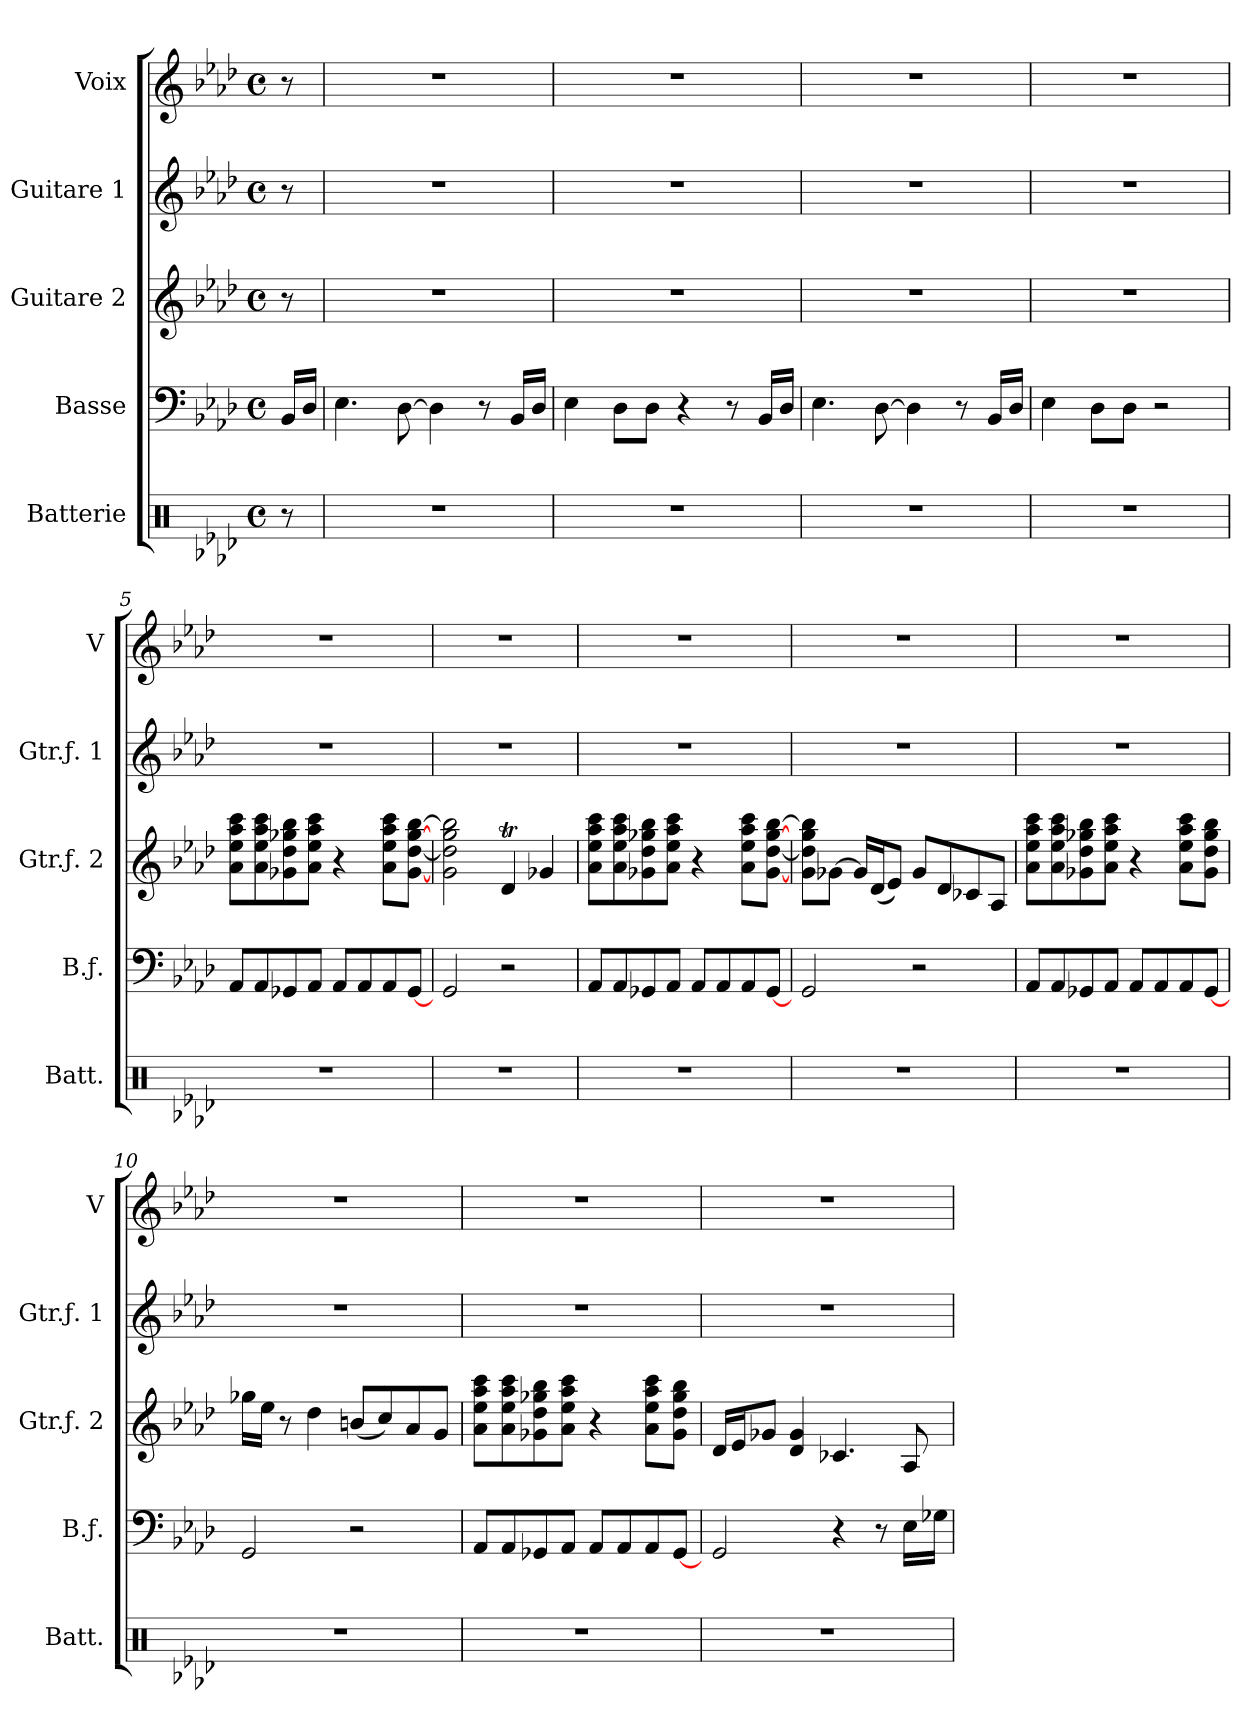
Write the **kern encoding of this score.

**kern	**kern	**kern	**kern	**kern
*part5	*part4	*part3	*part2	*part1
*staff5	*staff4	*staff3	*staff2	*staff1
*I"Batterie	*I"Basse	*I"Guitare  2	*I"Guitare 1	*I"Voix
*I'Batt.	*I'B.ƒ.	*I'Gtr.ƒ. 2	*I'Gtr.ƒ. 1	*I'V
*clefX	*clefF4	*clefG2	*clefG2	*clefG2
*	*ITrd7c12	*ITrd7c12	*ITrd7c12	*
*k[b-e-a-d-]	*k[b-e-a-d-]	*k[b-e-a-d-]	*k[b-e-a-d-]	*k[b-e-a-d-]
*A-:	*A-:	*A-:	*A-:	*A-:
*M4/4	*M4/4	*M4/4	*M4/4	*M4/4
*met(c)	*met(c)	*met(c)	*met(c)	*met(c)
=	=	=	=	=
8r	16BBB-/LL	8r	8r	8r
.	16DD-/JJ	.	.	.
=1	=1	=1	=1	=1
1r	4.EE-\	1r	1r	1r
.	[8DD-\	.	.	.
.	4DD-\]	.	.	.
.	8r	.	.	.
.	16BBB-/LL	.	.	.
.	16DD-/JJ	.	.	.
=2	=2	=2	=2	=2
1r	4EE-\	1r	1r	1r
.	8DD-\L	.	.	.
.	8DD-\J	.	.	.
.	4r	.	.	.
.	8r	.	.	.
.	16BBB-/LL	.	.	.
.	16DD-/JJ	.	.	.
=3	=3	=3	=3	=3
1r	4.EE-\	1r	1r	1r
.	[8DD-\	.	.	.
.	4DD-\]	.	.	.
.	8r	.	.	.
.	16BBB-/LL	.	.	.
.	16DD-/JJ	.	.	.
=4	=4	=4	=4	=4
1r	4EE-\	1r	1r	1r
.	8DD-\L	.	.	.
.	8DD-\J	.	.	.
.	2r	.	.	.
!!LO:LB:g=z
=5	=5	=5	=5	=5
1r	8AAA-/L	8A-\ 8e-\ 8a-\ 8cc\L	1r	1r
.	8AAA-/	8A-\ 8e-\ 8a-\ 8cc\	.	.
.	8GGG-X/	8G-X\ 8d-\ 8g-X\ 8b-\	.	.
.	8AAA-/J	8A-\ 8e-\ 8a-\ 8cc\J	.	.
.	8AAA-/L	4r	.	.
.	8AAA-/	.	.	.
.	8AAA-/	8A-\ 8e-\ 8a-\ 8cc\L	.	.
.	[8GGG-/J	[8G-\ [8d-\ [8g-\ [8b-\J	.	.
=6	=6	=6	=6	=6
1r	2GGG/	2G\ 2d-\] 2g\ 2b-\]	1r	1r
.	2r	4D-T/	.	.
.	.	4G-X/	.	.
=7	=7	=7	=7	=7
1r	8AAA-/L	8A-\ 8e-\ 8a-\ 8cc\L	1r	1r
.	8AAA-/	8A-\ 8e-\ 8a-\ 8cc\	.	.
.	8GGG-X/	8G-X\ 8d-\ 8g-X\ 8b-\	.	.
.	8AAA-/J	8A-\ 8e-\ 8a-\ 8cc\J	.	.
.	8AAA-/L	4r	.	.
.	8AAA-/	.	.	.
.	8AAA-/	8A-\ 8e-\ 8a-\ 8cc\L	.	.
.	[8GGG-/J	[8G-\ [8d-\ [8g-\ [8b-\J	.	.
=8	=8	=8	=8	=8
1r	2GGG/	8G\ 8d-\] 8g\ 8b-\]L	1r	1r
.	.	[8G-X\J	.	.
.	.	16G-/LL]	.	.
.	.	(<16D-/J	.	.
.	.	8E-/J)	.	.
.	2r	8G-/L	.	.
.	.	8D-/	.	.
.	.	8C-X/	.	.
.	.	8AA-/J	.	.
!!LO:PB:g=z
=9	=9	=9	=9	=9
1r	8AAA-/L	8A-\ 8e-\ 8a-\ 8cc\L	1r	1r
.	8AAA-/	8A-\ 8e-\ 8a-\ 8cc\	.	.
.	8GGG-X/	8G-X\ 8d-\ 8g-X\ 8b-\	.	.
.	8AAA-/J	8A-\ 8e-\ 8a-\ 8cc\J	.	.
.	8AAA-/L	4r	.	.
.	8AAA-/	.	.	.
.	8AAA-/	8A-\ 8e-\ 8a-\ 8cc\L	.	.
.	[8GGG-/J	8G-\ 8d-\ 8g-\ 8b-\J	.	.
=10	=10	=10	=10	=10
1r	2GGG/	16g-X\LL	1r	1r
.	.	16e-\JJ	.	.
.	.	8r	.	.
.	.	4d-\	.	.
.	2r	(<8Bn/L	.	.
.	.	8c/)	.	.
.	.	8A-/	.	.
.	.	8G/J	.	.
=11	=11	=11	=11	=11
1r	8AAA-/L	8A-\ 8e-\ 8a-\ 8cc\L	1r	1r
.	8AAA-/	8A-\ 8e-\ 8a-\ 8cc\	.	.
.	8GGG-X/	8G-X\ 8d-\ 8g-X\ 8b-\	.	.
.	8AAA-/J	8A-\ 8e-\ 8a-\ 8cc\J	.	.
.	8AAA-/L	4r	.	.
.	8AAA-/	.	.	.
.	8AAA-/	8A-\ 8e-\ 8a-\ 8cc\L	.	.
.	[8GGG-/J	8G-\ 8d-\ 8g-\ 8b-\J	.	.
=12	=12	=12	=12	=12
1r	2GGG/	16D-/LL	1r	1r
.	.	16E-/J	.	.
.	.	8G-X/J	.	.
.	.	4D-/ 4G-/	.	.
.	4r	4.C-X/	.	.
.	8r	.	.	.
.	16EE-\LL	8AA-/	.	.
.	16GG-X\JJ	.	.	.
=	=	=	=	=
*-	*-	*-	*-	*-
